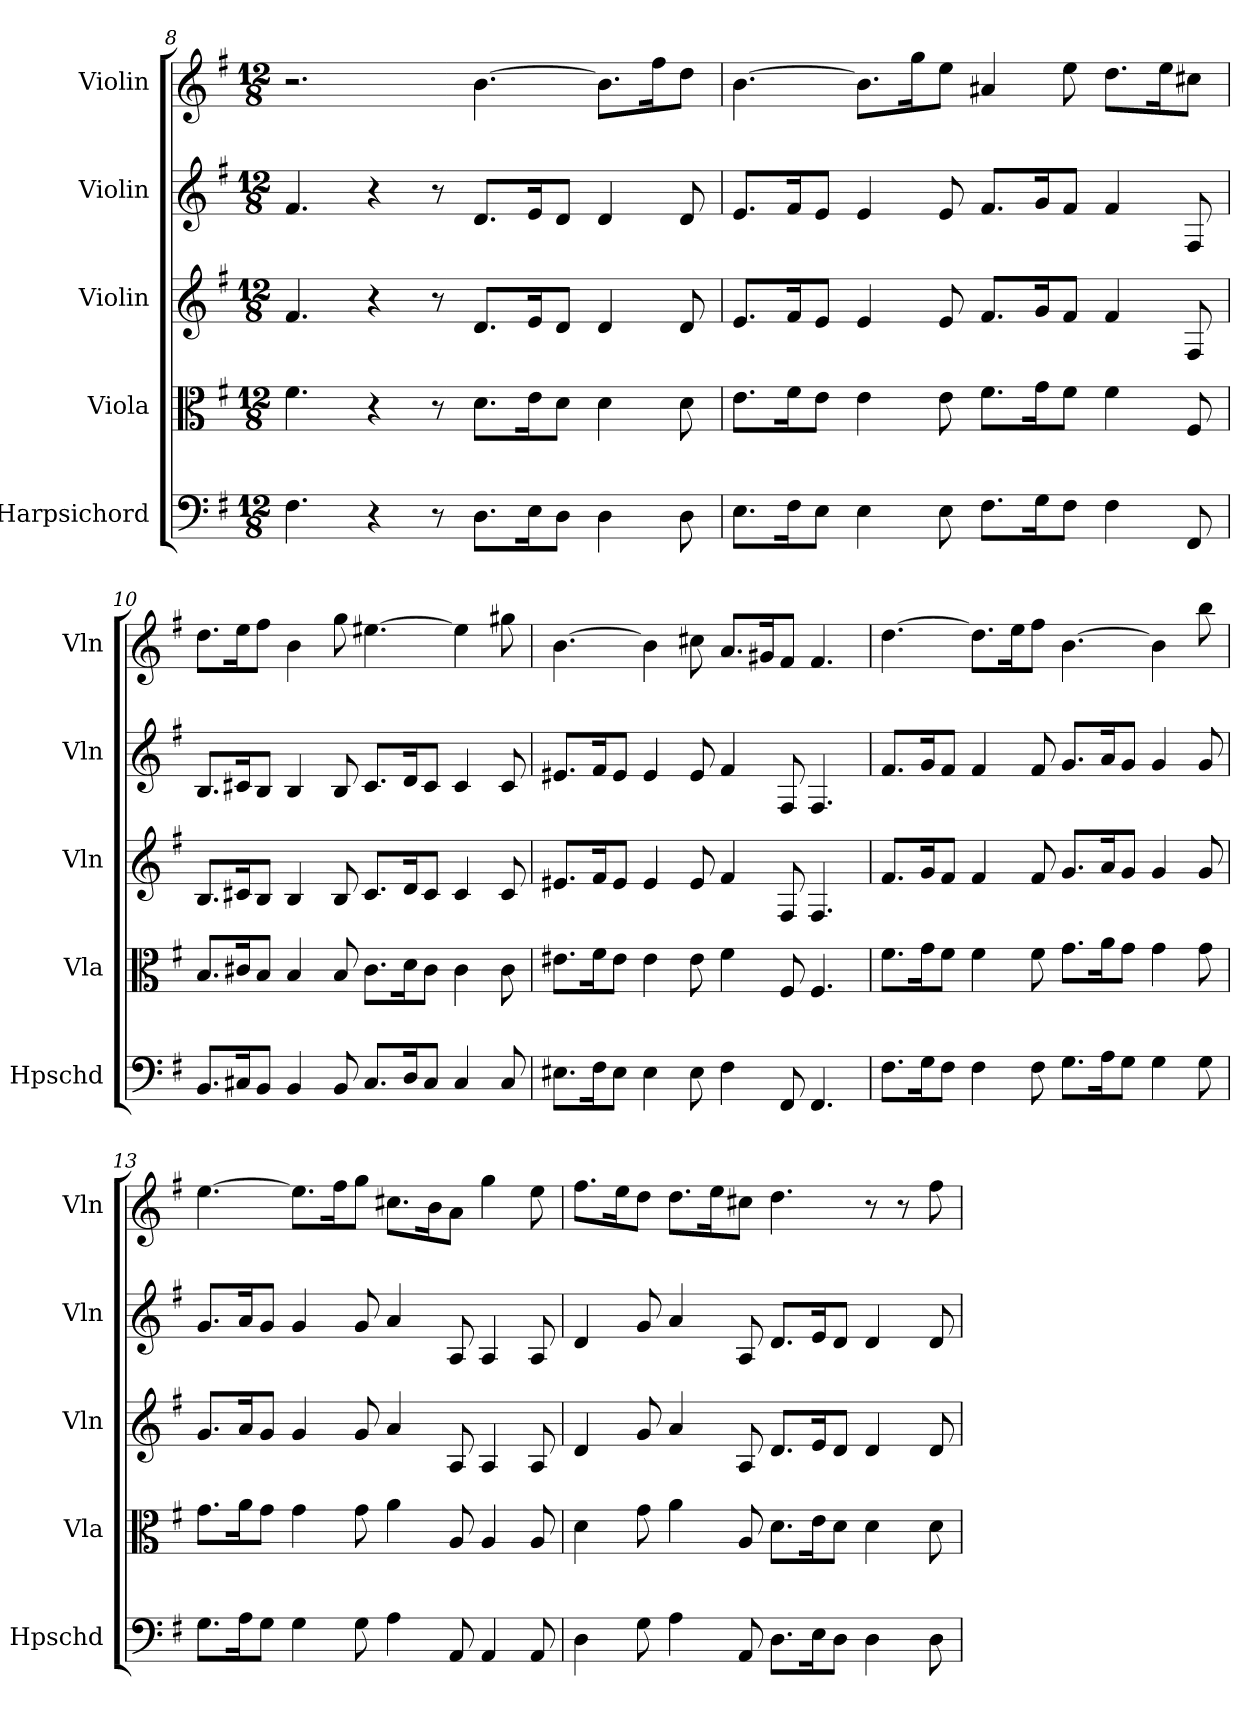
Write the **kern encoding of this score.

**kern	**kern	**kern	**kern	**kern
*part5	*part4	*part3	*part2	*part1
*staff5	*staff4	*staff3	*staff2	*staff1
*I"Harpsichord	*I"Viola	*I"Violin	*I"Violin	*I"Violin
*I'Hpschd	*I'Vla	*I'Vln	*I'Vln	*I'Vln
*clefF4	*clefC3	*clefG2	*clefG2	*clefG2
*k[f#]	*k[f#]	*k[f#]	*k[f#]	*k[f#]
*e:	*e:	*e:	*e:	*e:
*M12/8	*M12/8	*M12/8	*M12/8	*M12/8
=8	=8	=8	=8	=8
4.F#\	4.f#\	4.f#/	4.f#/	2.r
4r	4r	4r	4r	.
8r	8r	8r	8r	.
8.D\L	8.d\L	8.d/L	8.d/L	[4.b\
16E\K	16e\K	16e/K	16e/K	.
8D\J	8d\J	8d/J	8d/J	.
4D\	4d\	4d/	4d/	8.b\L]
.	.	.	.	16ff#\K
8D\	8d\	8d/	8d/	8dd\J
=9	=9	=9	=9	=9
8.E\L	8.e\L	8.e/L	8.e/L	[4.b\
16F#\K	16f#\K	16f#/K	16f#/K	.
8E\J	8e\J	8e/J	8e/J	.
4E\	4e\	4e/	4e/	8.b\L]
.	.	.	.	16gg\K
8E\	8e\	8e/	8e/	8ee\J
8.F#\L	8.f#\L	8.f#/L	8.f#/L	4a#X/
16G\K	16g\K	16g/K	16g/K	.
8F#\J	8f#\J	8f#/J	8f#/J	8ee\
4F#\	4f#\	4f#/	4f#/	8.dd\L
.	.	.	.	16ee\K
8FF#/	8F#/	8F#/	8F#/	8cc#X\J
=10	=10	=10	=10	=10
8.BB/L	8.B/L	8.B/L	8.B/L	8.dd\L
16C#X/K	16c#X/K	16c#X/K	16c#X/K	16ee\K
8BB/J	8B/J	8B/J	8B/J	8ff#\J
4BB/	4B/	4B/	4B/	4b\
8BB/	8B/	8B/	8B/	8gg\
8.C#/L	8.c#\L	8.c#/L	8.c#/L	[4.ee#X\
16D/K	16d\K	16d/K	16d/K	.
8C#/J	8c#\J	8c#/J	8c#/J	.
4C#/	4c#\	4c#/	4c#/	4ee#\]
8C#/	8c#\	8c#/	8c#/	8gg#X\
=11	=11	=11	=11	=11
8.E#X\L	8.e#X\L	8.e#X/L	8.e#X/L	[4.b\
16F#\K	16f#\K	16f#/K	16f#/K	.
8E#\J	8e#\J	8e#/J	8e#/J	.
4E#\	4e#\	4e#/	4e#/	4b\]
8E#\	8e#\	8e#/	8e#/	8cc#X\
4F#\	4f#\	4f#/	4f#/	8.a/L
.	.	.	.	16g#X/K
8FF#/	8F#/	8F#/	8F#/	8f#/J
4.FF#/	4.F#/	4.F#/	4.F#/	4.f#/
=12	=12	=12	=12	=12
8.F#\L	8.f#\L	8.f#/L	8.f#/L	[4.dd\
16G\K	16g\K	16g/K	16g/K	.
8F#\J	8f#\J	8f#/J	8f#/J	.
4F#\	4f#\	4f#/	4f#/	8.dd\L]
.	.	.	.	16ee\K
8F#\	8f#\	8f#/	8f#/	8ff#\J
8.G\L	8.g\L	8.g/L	8.g/L	[4.b\
16A\K	16a\K	16a/K	16a/K	.
8G\J	8g\J	8g/J	8g/J	.
4G\	4g\	4g/	4g/	4b\]
8G\	8g\	8g/	8g/	8bb\
=13	=13	=13	=13	=13
8.G\L	8.g\L	8.g/L	8.g/L	[4.ee\
16A\K	16a\K	16a/K	16a/K	.
8G\J	8g\J	8g/J	8g/J	.
4G\	4g\	4g/	4g/	8.ee\L]
.	.	.	.	16ff#\K
8G\	8g\	8g/	8g/	8gg\J
4A\	4a\	4a/	4a/	8.cc#X\L
.	.	.	.	16b\K
8AA/	8A/	8A/	8A/	8a\J
4AA/	4A/	4A/	4A/	4gg\
8AA/	8A/	8A/	8A/	8ee\
=14	=14	=14	=14	=14
4D\	4d\	4d/	4d/	8.ff#\L
.	.	.	.	16ee\K
8G\	8g\	8g/	8g/	8dd\J
4A\	4a\	4a/	4a/	8.dd\L
.	.	.	.	16ee\K
8AA/	8A/	8A/	8A/	8cc#X\J
8.D\L	8.d\L	8.d/L	8.d/L	4.dd\
16E\K	16e\K	16e/K	16e/K	.
8D\J	8d\J	8d/J	8d/J	.
4D\	4d\	4d/	4d/	8r
.	.	.	.	8r
8D\	8d\	8d/	8d/	8ff#\
=	=	=	=	=
*-	*-	*-	*-	*-
